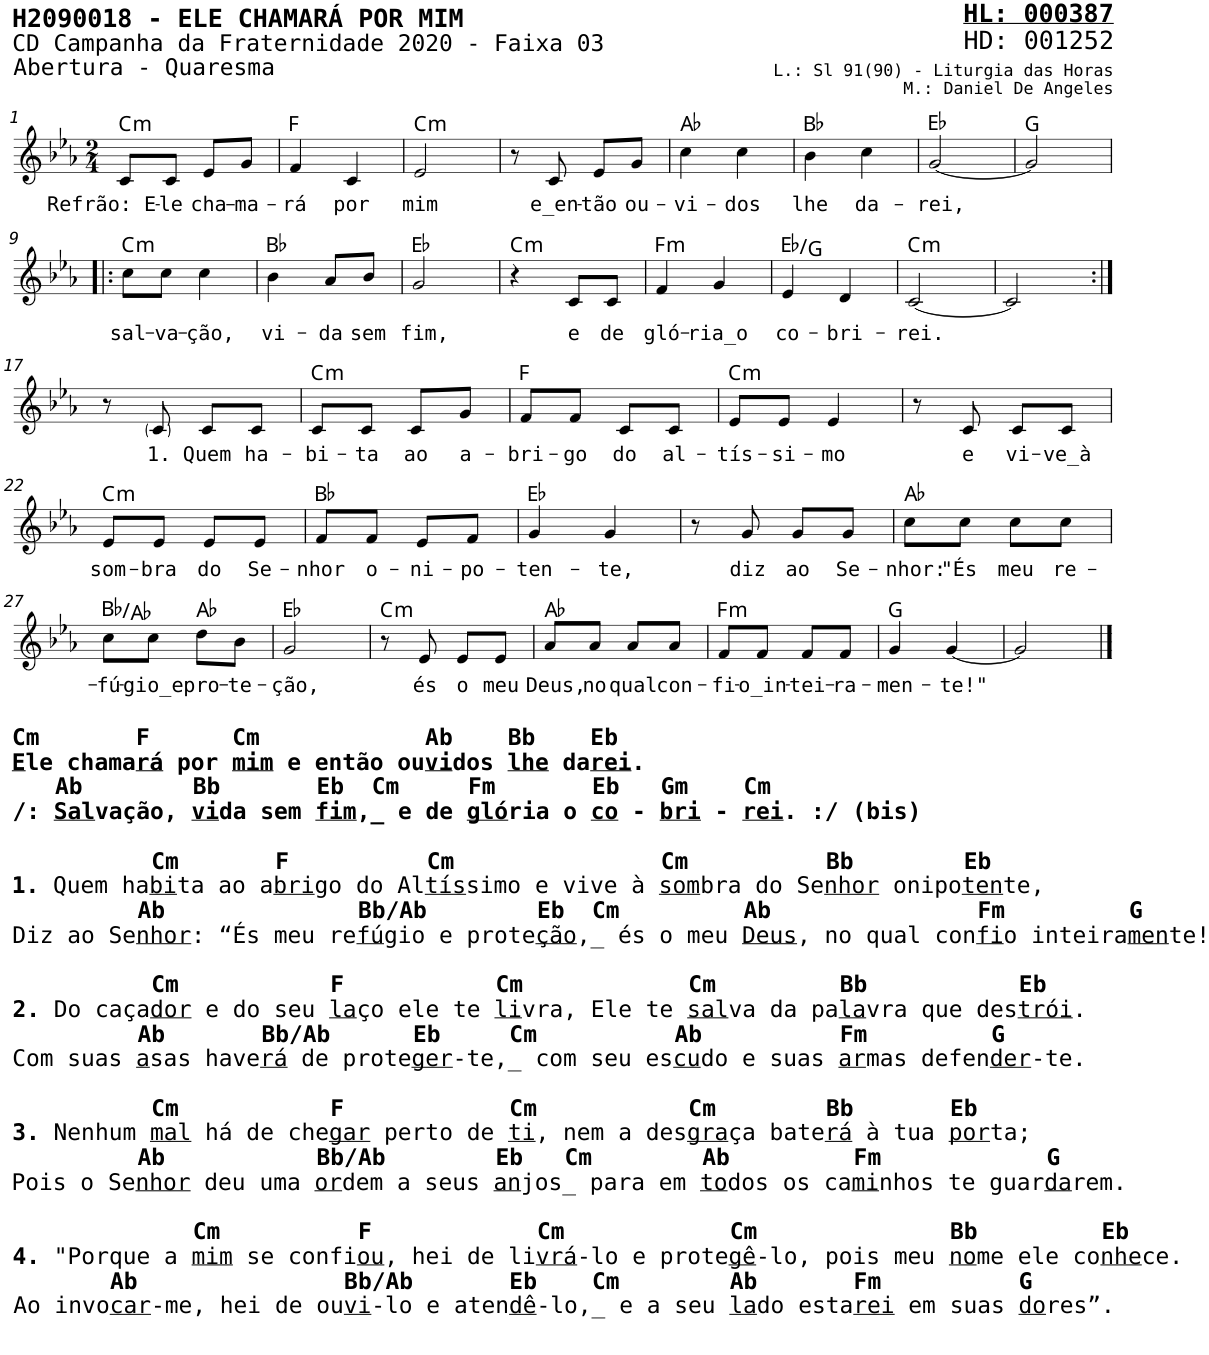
**kern	**text	**harte
*part1	*part1	*part1
*staff1	*staff1	*
*I"Voz	*	*
*I'V	*	*
*stria5	*	*
*clefG2	*	*
*k[b-e-a-]	*	*
*M2/4	*	*
=1	=1	=1
!	!LO:LY:b	!LO:H:kt=m
8c/L	Refrão: E-	C:min
!	!LO:LY:b	!
8c/J	-le	.
!	!LO:LY:b	!
8e-/L	cha-	.
!	!LO:LY:b	!
8g/J	-ma-	.
=2	=2	=2
!	!LO:LY:b	!
4f/	-rá	F:maj
!	!LO:LY:b	!
4c/	por	.
=3	=3	=3
!	!LO:LY:b	!LO:H:kt=m
2e-/	mim	C:min
=4	=4	=4
8r	.	.
!	!LO:LY:b	!
8c/	e_en-	.
!	!LO:LY:b	!
8e-/L	-tão	.
!	!LO:LY:b	!
8g/J	ou-	.
=5	=5	=5
!	!LO:LY:b	!
4cc\	-vi-	Ab:maj
!	!LO:LY:b	!
4cc\	-dos	.
=6	=6	=6
!	!LO:LY:b	!
4b-\	lhe	Bb:maj
!	!LO:LY:b	!
4cc\	da-	.
=7	=7	=7
!	!LO:LY:b	!
[2g/	-rei,	Eb:maj
=8	=8	=8
2g/]	.	G:maj
!!LO:LB:g=z
=9!|:	=9!|:	=9!|:
!	!LO:LY:b	!LO:H:kt=m
8cc\L	sal-	C:min
!	!LO:LY:b	!
8cc\J	-va-	.
!	!LO:LY:b	!
4cc\	-ção,	.
=10	=10	=10
!	!LO:LY:b	!
4b-\	vi-	Bb:maj
!	!LO:LY:b	!
8a-/L	-da	.
!	!LO:LY:b	!
8b-/J	sem	.
=11	=11	=11
!	!LO:LY:b	!
2g/	fim,	Eb:maj
=12	=12	=12
!	!	!LO:H:kt=m
4r	.	C:min
!	!LO:LY:b	!
8c/L	e	.
!	!LO:LY:b	!
8c/J	de	.
=13	=13	=13
!	!LO:LY:b	!LO:H:kt=m
4f/	gló-	F:min
!	!LO:LY:b	!
4g/	-ria_o	.
=14	=14	=14
!	!LO:LY:b	!
4e-/	co-	Eb:maj/3
!	!LO:LY:b	!
4d/	-bri-	.
=15	=15	=15
!	!LO:LY:b	!LO:H:kt=m
[2c/	-rei.	C:min
=16	=16	=16
2c/]	.	.
!!LO:LB:g=z
=17:|!	=17:|!	=17:|!
8r	.	.
!	!LO:LY:b	!
8c/	1.	.
!	!LO:LY:b	!
8c/L	Quem	.
!	!LO:LY:b	!
8c/J	ha-	.
=18	=18	=18
!	!LO:LY:b	!LO:H:kt=m
8c/L	-bi-	C:min
!	!LO:LY:b	!
8c/J	-ta	.
!	!LO:LY:b	!
8c/L	ao	.
!	!LO:LY:b	!
8g/J	a-	.
=19	=19	=19
!	!LO:LY:b	!
8f/L	-bri-	F:maj
!	!LO:LY:b	!
8f/J	-go	.
!	!LO:LY:b	!
8c/L	do	.
!	!LO:LY:b	!
8c/J	al-	.
=20	=20	=20
!	!LO:LY:b	!LO:H:kt=m
8e-/L	-tís-	C:min
!	!LO:LY:b	!
8e-/J	-si-	.
!	!LO:LY:b	!
4e-/	-mo	.
=21	=21	=21
8r	.	.
!	!LO:LY:b	!
8c/	e	.
!	!LO:LY:b	!
8c/L	vi-	.
!	!LO:LY:b	!
8c/J	-ve_à	.
!!LO:LB:g=z
=22	=22	=22
!	!LO:LY:b	!LO:H:kt=m
8e-/L	som-	C:min
!	!LO:LY:b	!
8e-/J	-bra	.
!	!LO:LY:b	!
8e-/L	do	.
!	!LO:LY:b	!
8e-/J	Se-	.
=23	=23	=23
!	!LO:LY:b	!
8f/L	-nhor	Bb:maj
!	!LO:LY:b	!
8f/J	o-	.
!	!LO:LY:b	!
8e-/L	-ni-	.
!	!LO:LY:b	!
8f/J	-po-	.
=24	=24	=24
!	!LO:LY:b	!
4g/	-ten-	Eb:maj
!	!LO:LY:b	!
4g/	-te,	.
=25	=25	=25
8r	.	.
!	!LO:LY:b	!
8g/	diz	.
!	!LO:LY:b	!
8g/L	ao	.
!	!LO:LY:b	!
8g/J	Se-	.
=26	=26	=26
!	!LO:LY:b	!
8cc\L	-nhor:	Ab:maj
!	!LO:LY:b	!
8cc\J	"És	.
!	!LO:LY:b	!
8cc\L	meu	.
!	!LO:LY:b	!
8cc\J	re-	.
!!LO:LB:g=z
=27	=27	=27
!LO:TX:b:B:t=Cm       F      Cm            Ab    Bb &nbsp;  Eb	!	!
!LO:TX:b:t=E	!	!
!LO:TX:b:t=le chama	!	!
!LO:TX:b:t=rá	!	!
!LO:TX:b:t=por	!	!
!LO:TX:b:t=mim	!	!
!LO:TX:b:t=e então ou	!	!
!LO:TX:b:t=vi	!	!
!LO:TX:b:t=dos	!	!
!LO:TX:b:t=lhe	!	!
!LO:TX:b:t=da	!	!
!LO:TX:b:t=rei	!	!
!LO:TX:b:t=.	!	!
!LO:TX:b:t=Ab        Bb &nbsp;     Eb &nbsp;Cm     Fm &nbsp;     Eb   Gm    Cm	!	!
!LO:TX:b:t=/&colon;	!	!
!LO:TX:b:t=Sal	!	!
!LO:TX:b:t=vação,	!	!
!LO:TX:b:t=vi	!	!
!LO:TX:b:t=da sem	!	!
!LO:TX:b:t=fim	!	!
!LO:TX:b:t=,_ e de	!	!
!LO:TX:b:t=gló	!	!
!LO:TX:b:t=ria o	!	!
!LO:TX:b:t=co	!	!
!LO:TX:b:t=-	!	!
!LO:TX:b:t=bri	!	!
!LO:TX:b:t=-	!	!
!LO:TX:b:t=rei	!	!
!LO:TX:b:t=. &colon;/ (bis)	!	!
!LO:TX:b:t=Cm &nbsp;     F          Cm               Cm &nbsp;        Bb &nbsp;      Eb	!	!
!LO:TX:b:t=1.	!	!
!LO:TX:b:t=Quem ha	!	!
!LO:TX:b:t=bi	!	!
!LO:TX:b:t=ta ao a	!	!
!LO:TX:b:t=bri	!	!
!LO:TX:b:t=go do Al	!	!
!LO:TX:b:t=tís	!	!
!LO:TX:b:t=simo e vive à	!	!
!LO:TX:b:t=som	!	!
!LO:TX:b:t=bra do Se	!	!
!LO:TX:b:t=nhor	!	!
!LO:TX:b:t=onipo	!	!
!LO:TX:b:t=ten	!	!
!LO:TX:b:t=te,	!	!
!LO:TX:b:B:t=Ab              Bb/Ab &nbsp;      Eb  Cm &nbsp;       Ab               Fm         G	!	!
!LO:TX:b:t=Diz ao Se	!	!
!LO:TX:b:t=nhor	!	!
!LO:TX:b:t=&colon; “És meu re	!	!
!LO:TX:b:t=fú	!	!
!LO:TX:b:t=gio e prote	!	!
!LO:TX:b:t=ção	!	!
!LO:TX:b:t=,_ és o meu	!	!
!LO:TX:b:t=Deus	!	!
!LO:TX:b:t=, no qual con	!	!
!LO:TX:b:t=fi	!	!
!LO:TX:b:t=o inteira	!	!
!LO:TX:b:t=men	!	!
!LO:TX:b:t=te!	!	!
!LO:TX:b:B:t=Cm &nbsp;         F           Cm            Cm &nbsp;       Bb &nbsp;         Eb	!	!
!LO:TX:b:t=2.	!	!
!LO:TX:b:t=Do caça	!	!
!LO:TX:b:t=dor	!	!
!LO:TX:b:t=e do seu	!	!
!LO:TX:b:t=la	!	!
!LO:TX:b:t=ço ele te	!	!
!LO:TX:b:t=li	!	!
!LO:TX:b:t=vra, Ele te	!	!
!LO:TX:b:t=sal	!	!
!LO:TX:b:t=va da pa	!	!
!LO:TX:b:t=la	!	!
!LO:TX:b:t=vra que des	!	!
!LO:TX:b:t=trói	!	!
!LO:TX:b:t=.	!	!
!LO:TX:b:B:t=Ab       Bb/Ab &nbsp;    Eb     Cm &nbsp;        Ab          Fm         G	!	!
!LO:TX:b:t=Com suas	!	!
!LO:TX:b:t=a	!	!
!LO:TX:b:t=sas have	!	!
!LO:TX:b:t=rá	!	!
!LO:TX:b:t=de prote	!	!
!LO:TX:b:t=ger	!	!
!LO:TX:b:t=-te,_ com seu es	!	!
!LO:TX:b:t=cu	!	!
!LO:TX:b:t=do e suas	!	!
!LO:TX:b:t=ar	!	!
!LO:TX:b:t=mas defen	!	!
!LO:TX:b:t=der	!	!
!LO:TX:b:t=-te.	!	!
!LO:TX:b:B:t=Cm &nbsp;         F            Cm           Cm &nbsp;      Bb &nbsp;     Eb	!	!
!LO:TX:b:t=3.	!	!
!LO:TX:b:t=Nenhum	!	!
!LO:TX:b:t=mal	!	!
!LO:TX:b:t=há de che	!	!
!LO:TX:b:t=gar	!	!
!LO:TX:b:t=perto de	!	!
!LO:TX:b:t=ti	!	!
!LO:TX:b:t=, nem a des	!	!
!LO:TX:b:t=gra	!	!
!LO:TX:b:t=ça bate	!	!
!LO:TX:b:t=rá	!	!
!LO:TX:b:t=à tua	!	!
!LO:TX:b:t=por	!	!
!LO:TX:b:t=ta;	!	!
!LO:TX:b:B:t=Ab           Bb/Ab &nbsp;      Eb   Cm &nbsp;      Ab         Fm            G	!	!
!LO:TX:b:t=Pois o Se	!	!
!LO:TX:b:t=nhor	!	!
!LO:TX:b:t=deu uma	!	!
!LO:TX:b:t=or	!	!
!LO:TX:b:t=dem a seus	!	!
!LO:TX:b:t=an	!	!
!LO:TX:b:t=jos_ para em	!	!
!LO:TX:b:t=to	!	!
!LO:TX:b:t=dos os ca	!	!
!LO:TX:b:t=mi	!	!
!LO:TX:b:t=nhos te guar	!	!
!LO:TX:b:t=da	!	!
!LO:TX:b:t=rem.	!	!
!LO:TX:b:B:t=Cm &nbsp;        F            Cm            Cm &nbsp;            Bb &nbsp;       Eb	!	!
!LO:TX:b:t=4.	!	!
!LO:TX:b:t="Porque a	!	!
!LO:TX:b:t=mim	!	!
!LO:TX:b:t=se confi	!	!
!LO:TX:b:t=ou	!	!
!LO:TX:b:t=, hei de li	!	!
!LO:TX:b:t=vrá	!	!
!LO:TX:b:t=-lo e prote	!	!
!LO:TX:b:t=gê	!	!
!LO:TX:b:t=-lo, pois meu	!	!
!LO:TX:b:t=no	!	!
!LO:TX:b:t=me ele co	!	!
!LO:TX:b:t=nhe	!	!
!LO:TX:b:t=ce.	!	!
!LO:TX:b:B:t=Ab               Bb/Ab &nbsp;     Eb    Cm &nbsp;      Ab       Fm          G	!	!
!LO:TX:b:t=Ao invo	!	!
!LO:TX:b:t=car	!	!
!LO:TX:b:t=-me, hei de ou	!	!
!LO:TX:b:t=vi	!	!
!LO:TX:b:t=-lo e aten	!	!
!LO:TX:b:t=dê	!	!
!LO:TX:b:t=-lo,_ e a seu	!	!
!LO:TX:b:t=la	!	!
!LO:TX:b:t=do esta	!	!
!LO:TX:b:t=rei	!	!
!LO:TX:b:t=em suas	!	!
!LO:TX:b:t=do	!	!
!LO:TX:b:t=res”.	!	!
!	!LO:LY:b	!
8cc\L	-fú-	Bb:maj/b7
!	!LO:LY:b	!
8cc\J	-gio_e	.
!	!LO:LY:b	!
8dd\L	pro-	Ab:maj
!	!LO:LY:b	!
8b-\J	-te-	.
=28	=28	=28
!	!LO:LY:b	!
2g/	-ção,	Eb:maj
=29	=29	=29
!	!	!LO:H:kt=m
8r	.	C:min
!	!LO:LY:b	!
8e-/	és	.
!	!LO:LY:b	!
8e-/L	o	.
!	!LO:LY:b	!
8e-/J	meu	.
=30	=30	=30
!	!LO:LY:b	!
8a-/L	Deus,	Ab:maj
!	!LO:LY:b	!
8a-/J	no	.
!	!LO:LY:b	!
8a-/L	qual	.
!	!LO:LY:b	!
8a-/J	con-	.
=31	=31	=31
!	!LO:LY:b	!LO:H:kt=m
8f/L	-fi-	F:min
!	!LO:LY:b	!
8f/J	-o_in-	.
!	!LO:LY:b	!
8f/L	-tei-	.
!	!LO:LY:b	!
8f/J	-ra-	.
=32	=32	=32
!	!LO:LY:b	!
4g/	-men-	G:maj
!	!LO:LY:b	!
[4g/	-te!"	.
=33	=33	=33
2g/]	.	.
==	==	==
*-	*-	*-
